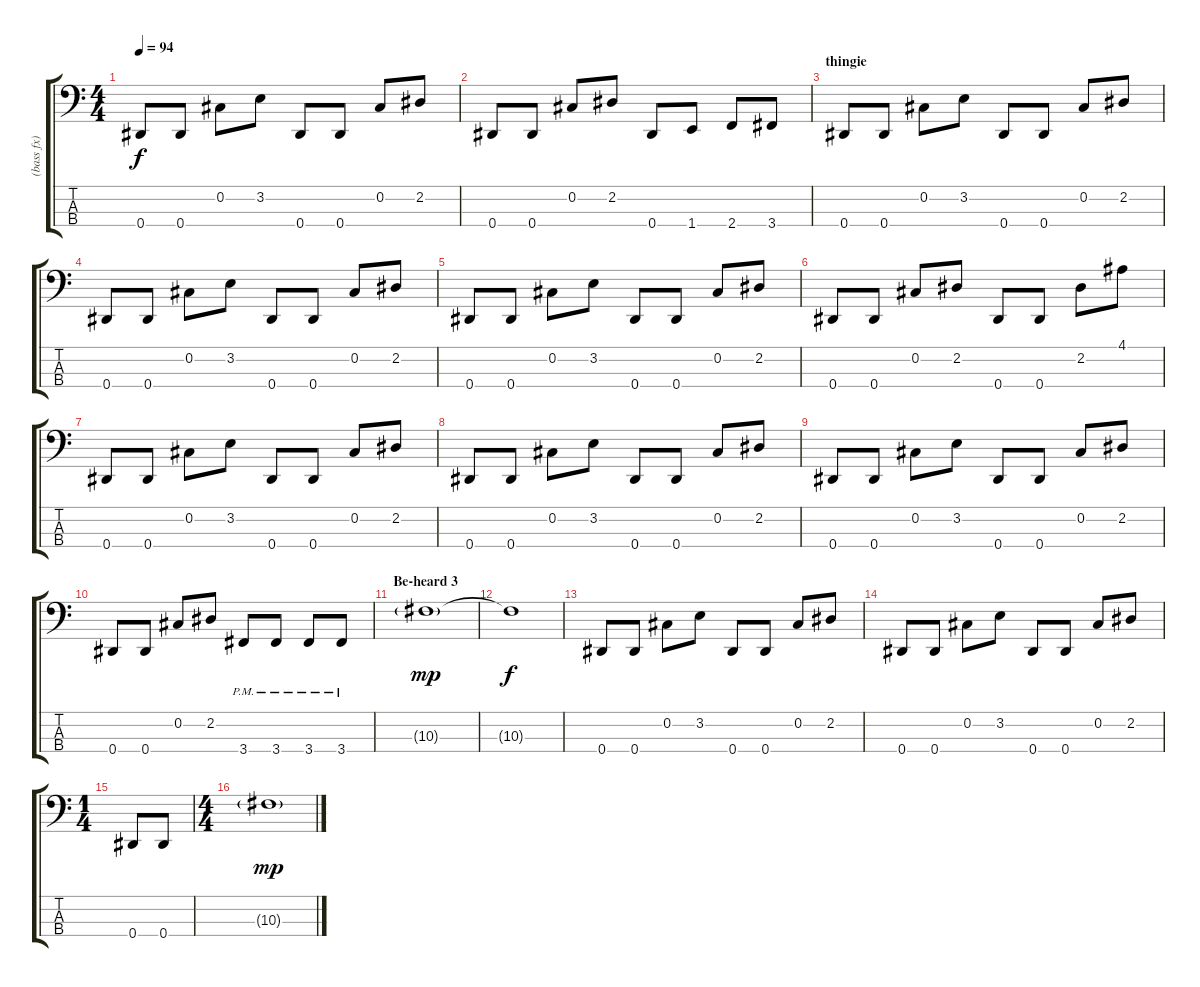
\track ("(bass fx)" "(bass fx)") {instrument overdrivenguitar}
\staff {score tabs}
\tuning (Gb2 Db2 Ab1 Eb1) {hide}
\ts (4 4)
\tempo 94
\clef f4
\ks c
0.4.8{dy f} 0.4.8 0.2.8 3.2.8 0.4.8 0.4.8 0.2.8 2.2.8 |
0.4.8 0.4.8 0.2.8 2.2.8 0.4.8 1.4.8 2.4.8 3.4.8 |
\section ("" "thingie")
0.4.8 0.4.8 0.2.8 3.2.8 0.4.8 0.4.8 0.2.8 2.2.8 |
0.4.8 0.4.8 0.2.8 3.2.8 0.4.8 0.4.8 0.2.8 2.2.8 |
0.4.8 0.4.8 0.2.8 3.2.8 0.4.8 0.4.8 0.2.8 2.2.8 |
0.4.8 0.4.8 0.2.8 2.2.8 0.4.8 0.4.8 2.2.8 4.1.8 |
0.4.8 0.4.8 0.2.8 3.2.8 0.4.8 0.4.8 0.2.8 2.2.8 |
0.4.8 0.4.8 0.2.8 3.2.8 0.4.8 0.4.8 0.2.8 2.2.8 |
0.4.8 0.4.8 0.2.8 3.2.8 0.4.8 0.4.8 0.2.8 2.2.8 |
0.4.8 0.4.8 0.2.8 2.2.8 3.4{pm}.8 3.4{pm}.8 3.4{pm}.8 3.4{pm}.8 |
\section ("" "Be-heard 3")
10.3{g}.1{dy mp} |
10.3{t}.1{dy f} |
0.4.8 0.4.8 0.2.8 3.2.8 0.4.8 0.4.8 0.2.8 2.2.8 |
0.4.8 0.4.8 0.2.8 3.2.8 0.4.8 0.4.8 0.2.8 2.2.8 |
\ts (1 4)
0.4.8 0.4.8 |
\ts (4 4)
10.3{g}.1{dy mp}
